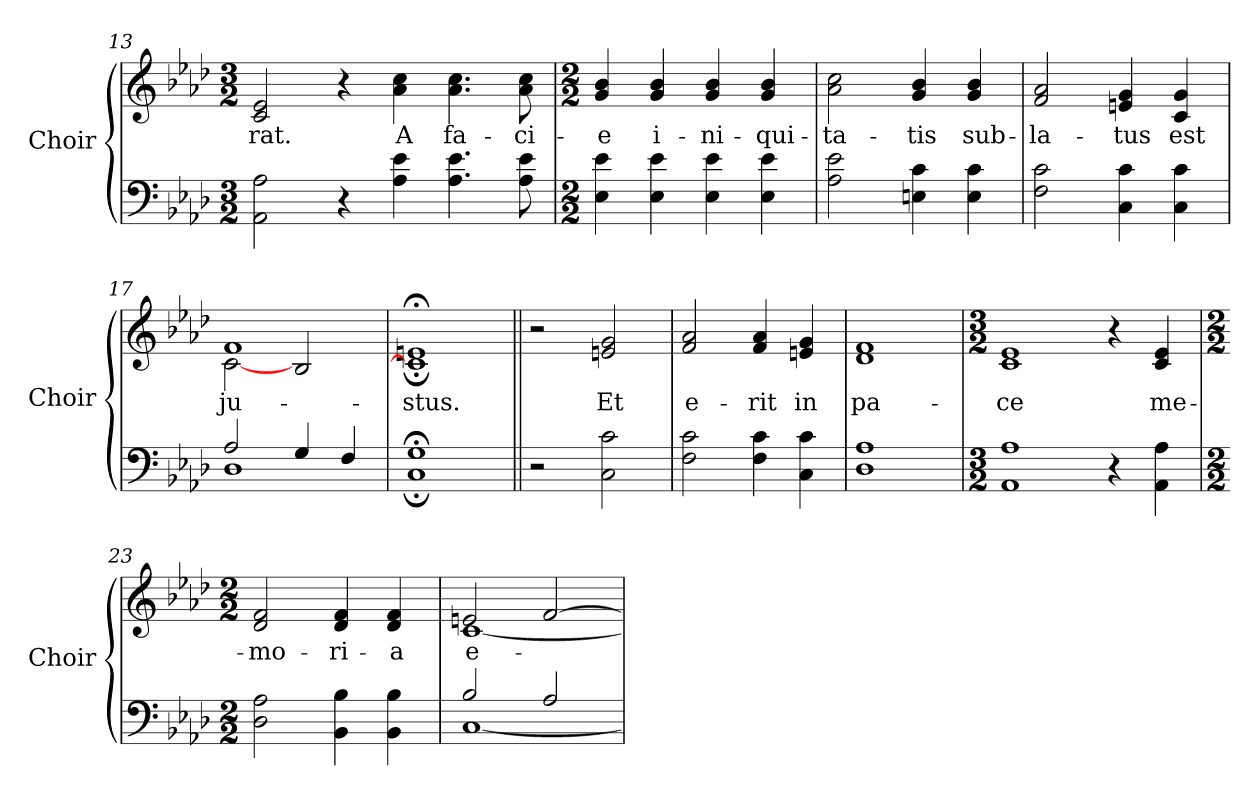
**kern	**kern	**text
*part1	*part1	*part1
*staff2	*staff1	*staff1
*I"Choir	*	*
*I'Choir	*	*
!!LO:LB:g=z
*clefF4	*clefG2	*
*k[b-e-a-d-]	*k[b-e-a-d-]	*
*A-:	*A-:	*
*M3/2	*M3/2	*
=13	=13	=13
!	!	!LO:LY:b:color=#000000
2AA-i\ 2A-i	2ci/ 2e-i	-rat.
4r	4r	.
!	!	!LO:LY:b:color=#000000
4A-i\ 4e-i	4a-i\ 4cci	A
!	!	!LO:LY:b:color=#000000
4.A-i\ 4.e-i	4.a-i\ 4.cci	fa-
!	!	!LO:LY:b:color=#000000
8A-i\ 8e-i	8a-i\ 8cci	-ci-
=14	=14	=14
*M2/2	*M2/2	*
!	!	!LO:LY:b:color=#000000
4E-i\ 4e-i	4gi/ 4b-i	-e
!	!	!LO:LY:b:color=#000000
4E-i\ 4e-i	4gi/ 4b-i	i-
!	!	!LO:LY:b:color=#000000
4E-i\ 4e-i	4gi/ 4b-i	-ni-
!	!	!LO:LY:b:color=#000000
4E-i\ 4e-i	4gi/ 4b-i	-qui-
=15	=15	=15
!	!	!LO:LY:b:color=#000000
2A-i\ 2e-i	2a-i\ 2cci	-ta-
!	!	!LO:LY:b:color=#000000
4Eni\ 4ci	4gi/ 4b-i	-tis
!	!	!LO:LY:b:color=#000000
4Ei\ 4ci	4gi/ 4b-i	sub-
=16	=16	=16
!	!	!LO:LY:b:color=#000000
2Fi\ 2ci	2fi/ 2a-i	-la-
!	!	!LO:LY:b:color=#000000
4Ci\ 4ci	4eni/ 4gi	-tus
!	!	!LO:LY:b:color=#000000
4Ci\ 4ci	4ci/ 4gi	est
=17	=17	=17
*^	*	*
!	!	!	!LO:LY:b:color=#000000
*	*	*^	*
2A-i/	1D-i	1fi	[2ci\	ju-
4Gi/	.	.	2B-i/	.
4Fi/	.	.	.	.
=18	=18	=18	=18	=18
!	!	!	!	!LO:LY:b:color=#000000
1G;i	1C;i	1en;i	1c;i]	-stus.
*v	*v	*	*	*
*	*v	*v	*
!!LO:LB:g=z
=19||	=19||	=19||
*	*MM60	*
*^	*^	*
!	!	!LO:TX:a:B:t=Più Adagio	!	!
*v	*v	*	*	*
*	*v	*v	*
2r	2r	.
!	!	!LO:LY:b:color=#000000
2Ci\ 2ci	2eni/ 2gi	Et
=20	=20	=20
!	!	!LO:LY:b:color=#000000
2Fi\ 2ci	2fi/ 2a-i	e-
!	!	!LO:LY:b:color=#000000
4Fi\ 4ci	4fi/ 4a-i	-rit
!	!	!LO:LY:b:color=#000000
4Ci\ 4ci	4eni/ 4gi	in
=21	=21	=21
!	!	!LO:LY:b:color=#000000
1D-i 1A-i	1d-i 1fi	pa-
=22	=22	=22
*M3/2	*M3/2	*
!	!	!LO:LY:b:color=#000000
1AA-i 1A-i	1ci 1e-i	-ce
4r	4r	.
!	!	!LO:LY:b:color=#000000
4AA-i\ 4A-i	4ci/ 4e-i	me-
=23	=23	=23
*M2/2	*M2/2	*
!	!	!LO:LY:b:color=#000000
2D-i\ 2A-i	2d-i/ 2fi	-mo-
!	!	!LO:LY:b:color=#000000
4BB-i\ 4B-i	4d-i/ 4fi	-ri-
!	!	!LO:LY:b:color=#000000
4BB-i\ 4B-i	4d-i/ 4fi	-a
=24	=24	=24
*^	*	*
!	!	!	!LO:LY:b:color=#000000
*	*	*^	*
2B-i/	[1Ci	2eni/	[1ci	e-
2A-i/	.	[2fi/	.	.
*v	*v	*	*	*
*	*v	*v	*
=	=	=
*-	*-	*-
